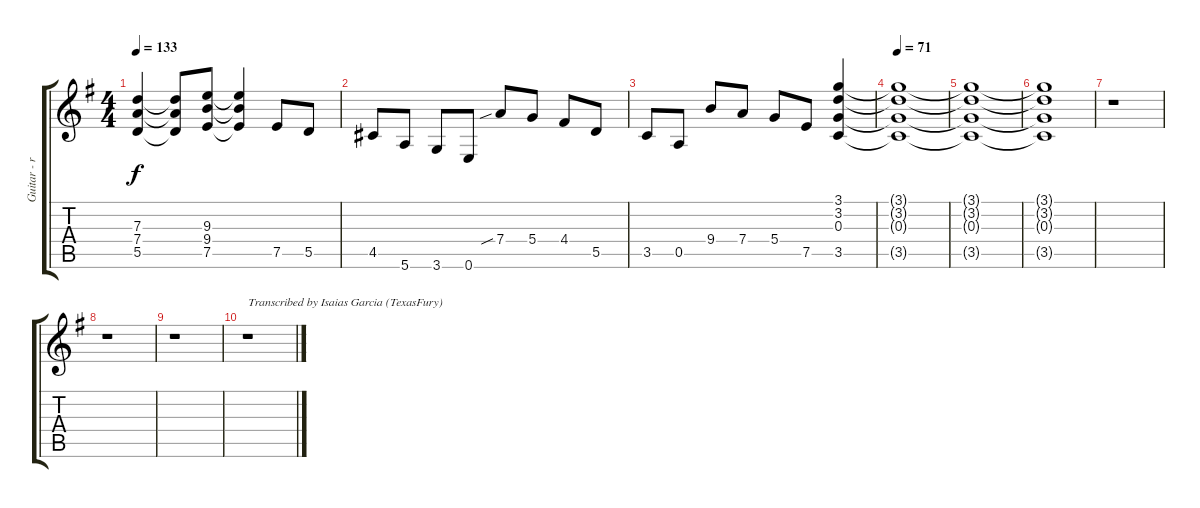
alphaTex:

\track ("Guitar - right" "Guitar - r") {instrument overdrivenguitar}
\staff {score tabs}
\tuning (E4 B3 G3 D3 A2 E2) {hide}
\ts (4 4)
\tempo 133
\clef g2
\ks g
(7.3 7.4 5.5).4{dy f} (7.3{t} 7.4{t} 5.5{t}).8 (9.3 9.4 7.5).8 (9.3{t} 9.4{t} 7.5{t}).4 7.5.8 5.5.8 |
4.5.8 5.6.8 3.6.8 0.6.8 7.4{sib}.8 5.4.8 4.4.8 5.5.8 |
3.5.8 0.5.8 9.4.8 7.4.8 5.4.8 7.5.8 (3.1 3.2 0.3 3.5).4 |
\tempo 71
(3.1{t} 3.2{t} 0.3{t} 3.5{t}).1 |
(3.1{t} 3.2{t} 0.3{t} 3.5{t}).1 |
(3.1{t} 3.2{t} 0.3{t} 3.5{t}).1 |
r.1 |
r.1 |
r.1 |
\ks eminor
r.1{txt "Transcribed by Isaias Garcia (TexasFury)"}
